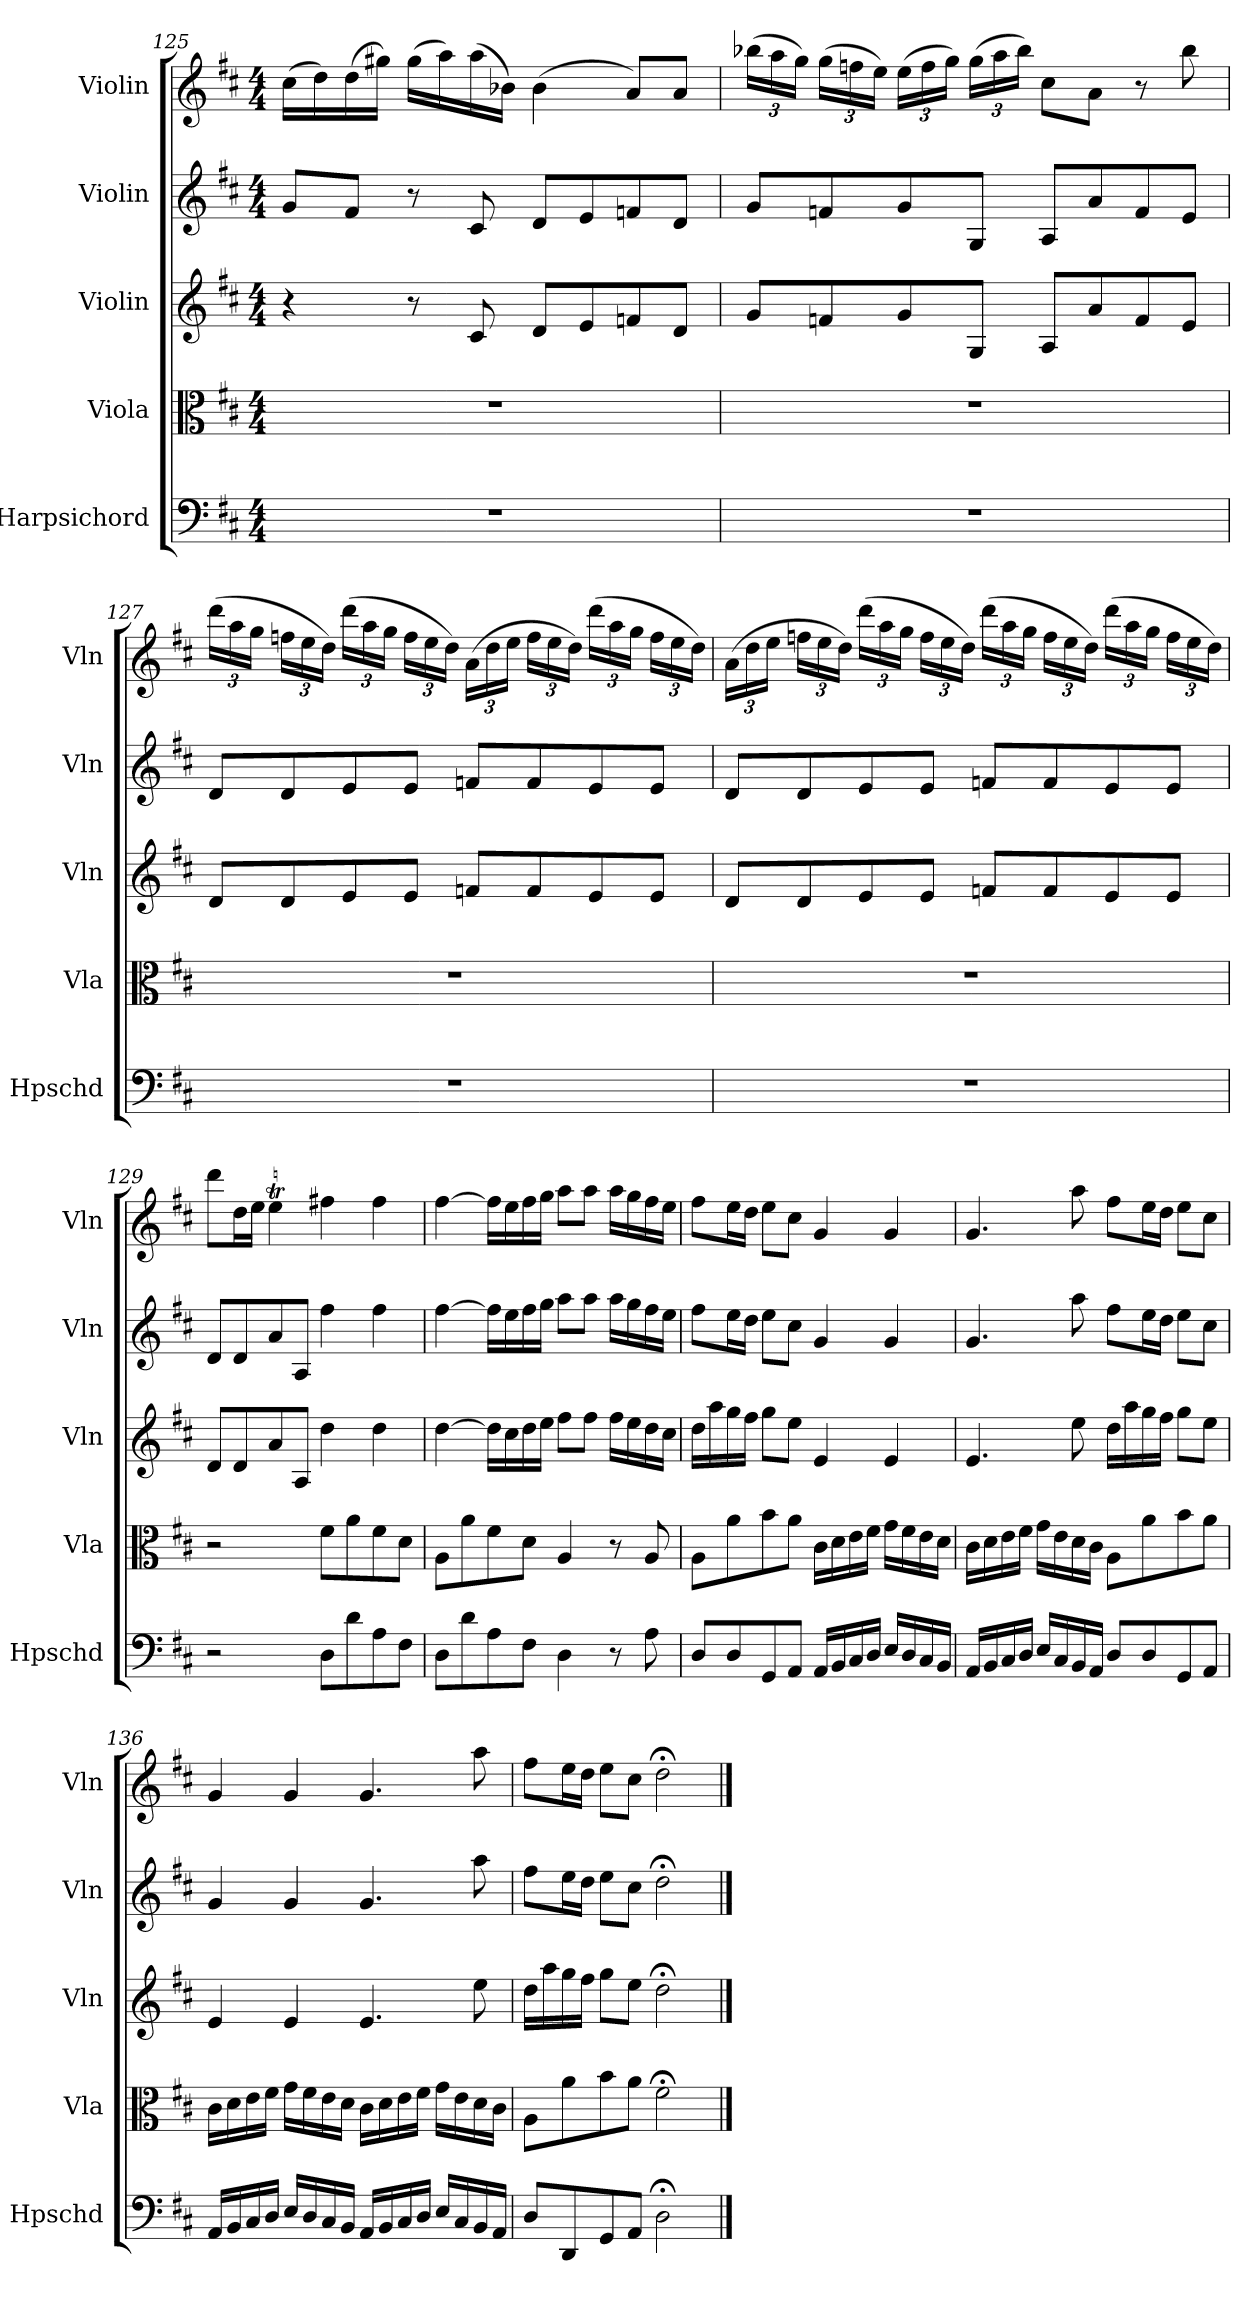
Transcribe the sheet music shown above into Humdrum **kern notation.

**kern	**kern	**kern	**kern	**kern
*part5	*part4	*part3	*part2	*part1
*staff5	*staff4	*staff3	*staff2	*staff1
*I"Harpsichord	*I"Viola	*I"Violin	*I"Violin	*I"Violin
*I'Hpschd	*I'Vla	*I'Vln	*I'Vln	*I'Vln
*clefF4	*clefC3	*clefG2	*clefG2	*clefG2
*k[f#c#]	*k[f#c#]	*k[f#c#]	*k[f#c#]	*k[f#c#]
*D:	*D:	*D:	*D:	*D:
*M4/4	*M4/4	*M4/4	*M4/4	*M4/4
=125	=125	=125	=125	=125
1r	1r	4r	8g/L	(16cc#\LL
.	.	.	.	16dd\)
.	.	.	8f#/J	(16dd\
.	.	.	.	16gg#X\JJ)
.	.	8r	8r	(16gg#\LL
.	.	.	.	16aa\)
.	.	8c#/	8c#/	(16aa\
.	.	.	.	16b-X\JJ)
.	.	8d/L	8d/L	(4b-\
.	.	8e/	8e/	.
.	.	8fn/	8fn/	8a/L)
.	.	8d/J	8d/J	8a/J
=126	=126	=126	=126	=126
1r	1r	8g/L	8g/L	(24bb-X\LL
.	.	.	.	24aa\
.	.	.	.	24gg\JJ)
.	.	8fn/	8fn/	(24gg\LL
.	.	.	.	24ffn\
.	.	.	.	24ee\JJ)
.	.	8g/	8g/	(24ee\LL
.	.	.	.	24ff\
.	.	.	.	24gg\JJ)
.	.	8G/J	8G/J	(24gg\LL
.	.	.	.	24aa\
.	.	.	.	24bb-\JJ)
.	.	8A/L	8A/L	8cc#\L
.	.	8a/	8a/	8a\J
.	.	8f/	8f/	8r
.	.	8e/J	8e/J	8bb-\
=127	=127	=127	=127	=127
1r	1r	8d/L	8d/L	(24ddd\LL
.	.	.	.	24aa\
.	.	.	.	24gg\JJ
.	.	8d/	8d/	24ffn\LL
.	.	.	.	24ee\
.	.	.	.	24dd\JJ)
.	.	8e/	8e/	(24ddd\LL
.	.	.	.	24aa\
.	.	.	.	24gg\JJ
.	.	8e/J	8e/J	24ff\LL
.	.	.	.	24ee\
.	.	.	.	24dd\JJ)
.	.	8fn/L	8fn/L	(24a\LL
.	.	.	.	24dd\
.	.	.	.	24ee\JJ
.	.	8f/	8f/	24ff\LL
.	.	.	.	24ee\
.	.	.	.	24dd\JJ)
.	.	8e/	8e/	(24ddd\LL
.	.	.	.	24aa\
.	.	.	.	24gg\JJ
.	.	8e/J	8e/J	24ff\LL
.	.	.	.	24ee\
.	.	.	.	24dd\JJ)
=128	=128	=128	=128	=128
1r	1r	8d/L	8d/L	(24a\LL
.	.	.	.	24dd\
.	.	.	.	24ee\JJ
.	.	8d/	8d/	24ffn\LL
.	.	.	.	24ee\
.	.	.	.	24dd\JJ)
.	.	8e/	8e/	(24ddd\LL
.	.	.	.	24aa\
.	.	.	.	24gg\JJ
.	.	8e/J	8e/J	24ff\LL
.	.	.	.	24ee\
.	.	.	.	24dd\JJ)
.	.	8fn/L	8fn/L	(24ddd\LL
.	.	.	.	24aa\
.	.	.	.	24gg\JJ
.	.	8f/	8f/	24ff\LL
.	.	.	.	24ee\
.	.	.	.	24dd\JJ)
.	.	8e/	8e/	(24ddd\LL
.	.	.	.	24aa\
.	.	.	.	24gg\JJ
.	.	8e/J	8e/J	24ff\LL
.	.	.	.	24ee\
.	.	.	.	24dd\JJ)
=129	=129	=129	=129	=129
2r	2r	8d/L	8d/L	8ddd\L
.	.	8d/	8d/	16dd\L
.	.	.	.	16ee\JJ
.	.	8a/	8a/	4eet\
.	.	8A/J	8A/J	.
8D\L	8f#\L	4dd\	4ff#\	4ff#X\
8d\	8a\	.	.	.
8A\	8f#\	4dd\	4ff#\	4ff#\
8F#\J	8d\J	.	.	.
=133	=133	=133	=133	=133
8D\L	8A\L	[4dd\	[4ff#\	[4ff#\
8d\	8a\	.	.	.
8A\	8f#\	16dd\LL]	16ff#\LL]	16ff#\LL]
.	.	16cc#\	16ee\	16ee\
8F#\J	8d\J	16dd\	16ff#\	16ff#\
.	.	16ee\JJ	16gg\JJ	16gg\JJ
4D\	4A/	8ff#\L	8aa\L	8aa\L
.	.	8ff#\J	8aa\J	8aa\J
8r	8r	16ff#\LL	16aa\LL	16aa\LL
.	.	16ee\	16gg\	16gg\
8A\	8A/	16dd\	16ff#\	16ff#\
.	.	16cc#\JJ	16ee\JJ	16ee\JJ
=134	=134	=134	=134	=134
8D/L	8A\L	16dd\LL	8ff#\L	8ff#\L
.	.	16aa\	.	.
8D/	8a\	16gg\	16ee\L	16ee\L
.	.	16ff#\JJ	16dd\JJ	16dd\JJ
8GG/	8b\	8gg\L	8ee\L	8ee\L
8AA/J	8a\J	8ee\J	8cc#\J	8cc#\J
16AA/LL	16c#\LL	4e/	4g/	4g/
16BB/	16d\	.	.	.
16C#/	16e\	.	.	.
16D/JJ	16f#\JJ	.	.	.
16E/LL	16g\LL	4e/	4g/	4g/
16D/	16f#\	.	.	.
16C#/	16e\	.	.	.
16BB/JJ	16d\JJ	.	.	.
=135	=135	=135	=135	=135
16AA/LL	16c#\LL	4.e/	4.g/	4.g/
16BB/	16d\	.	.	.
16C#/	16e\	.	.	.
16D/JJ	16f#\JJ	.	.	.
16E/LL	16g\LL	.	.	.
16C#/	16e\	.	.	.
16BB/	16d\	8ee\	8aa\	8aa\
16AA/JJ	16c#\JJ	.	.	.
8D/L	8A\L	16dd\LL	8ff#\L	8ff#\L
.	.	16aa\	.	.
8D/	8a\	16gg\	16ee\L	16ee\L
.	.	16ff#\JJ	16dd\JJ	16dd\JJ
8GG/	8b\	8gg\L	8ee\L	8ee\L
8AA/J	8a\J	8ee\J	8cc#\J	8cc#\J
=136	=136	=136	=136	=136
16AA/LL	16c#\LL	4e/	4g/	4g/
16BB/	16d\	.	.	.
16C#/	16e\	.	.	.
16D/JJ	16f#\JJ	.	.	.
16E/LL	16g\LL	4e/	4g/	4g/
16D/	16f#\	.	.	.
16C#/	16e\	.	.	.
16BB/JJ	16d\JJ	.	.	.
16AA/LL	16c#\LL	4.e/	4.g/	4.g/
16BB/	16d\	.	.	.
16C#/	16e\	.	.	.
16D/JJ	16f#\JJ	.	.	.
16E/LL	16g\LL	.	.	.
16C#/	16e\	.	.	.
16BB/	16d\	8ee\	8aa\	8aa\
16AA/JJ	16c#\JJ	.	.	.
=137	=137	=137	=137	=137
8D/L	8A\L	16dd\LL	8ff#\L	8ff#\L
.	.	16aa\	.	.
8DD/	8a\	16gg\	16ee\L	16ee\L
.	.	16ff#\JJ	16dd\JJ	16dd\JJ
8GG/	8b\	8gg\L	8ee\L	8ee\L
8AA/J	8a\J	8ee\J	8cc#\J	8cc#\J
2D;<\	2f#;<\	2dd;<\	2dd;<\	2dd;<\
==	==	==	==	==
*-	*-	*-	*-	*-
